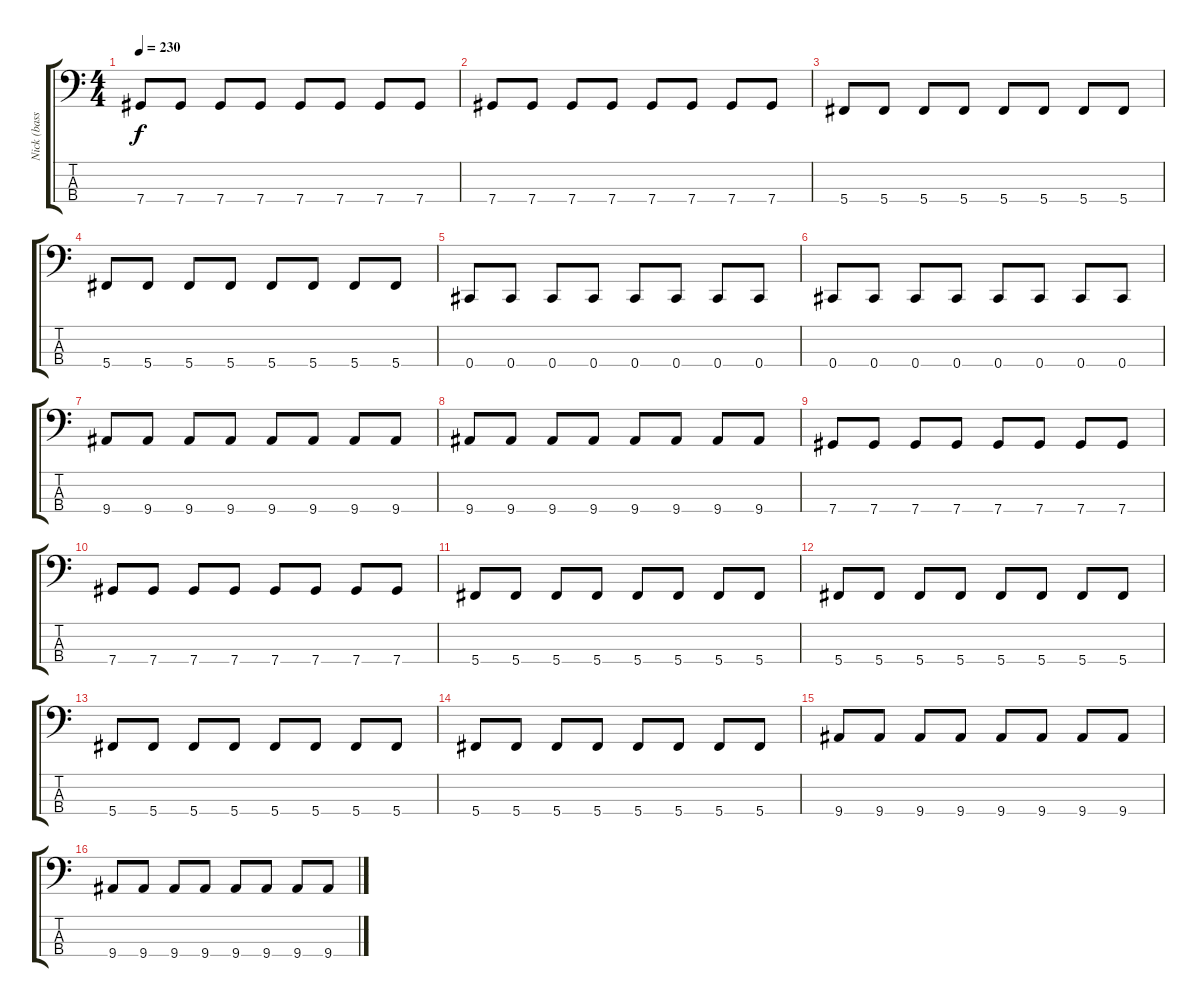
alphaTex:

\track ("Nick (bass)" "Nick (bass") {instrument electricbasspick}
\staff {score tabs}
\tuning (Gb2 Db2 Ab1 Db1) {hide}
\ts (4 4)
\tempo 230
\clef f4
\ks c
7.4.8{dy f} 7.4.8 7.4.8 7.4.8 7.4.8 7.4.8 7.4.8 7.4.8 |
7.4.8 7.4.8 7.4.8 7.4.8 7.4.8 7.4.8 7.4.8 7.4.8 |
5.4.8 5.4.8 5.4.8 5.4.8 5.4.8 5.4.8 5.4.8 5.4.8 |
5.4.8 5.4.8 5.4.8 5.4.8 5.4.8 5.4.8 5.4.8 5.4.8 |
0.4.8 0.4.8 0.4.8 0.4.8 0.4.8 0.4.8 0.4.8 0.4.8 |
0.4.8 0.4.8 0.4.8 0.4.8 0.4.8 0.4.8 0.4.8 0.4.8 |
9.4.8 9.4.8 9.4.8 9.4.8 9.4.8 9.4.8 9.4.8 9.4.8 |
9.4.8 9.4.8 9.4.8 9.4.8 9.4.8 9.4.8 9.4.8 9.4.8 |
7.4.8 7.4.8 7.4.8 7.4.8 7.4.8 7.4.8 7.4.8 7.4.8 |
7.4.8 7.4.8 7.4.8 7.4.8 7.4.8 7.4.8 7.4.8 7.4.8 |
5.4.8 5.4.8 5.4.8 5.4.8 5.4.8 5.4.8 5.4.8 5.4.8 |
5.4.8 5.4.8 5.4.8 5.4.8 5.4.8 5.4.8 5.4.8 5.4.8 |
5.4.8 5.4.8 5.4.8 5.4.8 5.4.8 5.4.8 5.4.8 5.4.8 |
5.4.8 5.4.8 5.4.8 5.4.8 5.4.8 5.4.8 5.4.8 5.4.8 |
9.4.8 9.4.8 9.4.8 9.4.8 9.4.8 9.4.8 9.4.8 9.4.8 |
9.4.8 9.4.8 9.4.8 9.4.8 9.4.8 9.4.8 9.4.8 9.4.8
